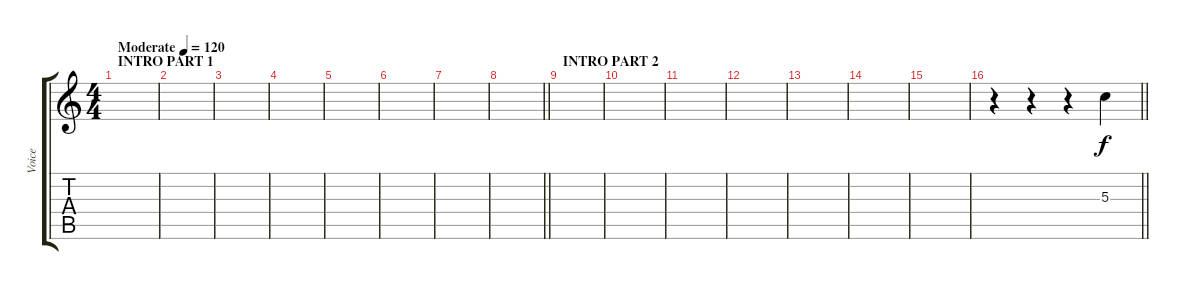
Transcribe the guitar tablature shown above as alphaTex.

\track ("Voice" "Voice") {instrument contrabass}
\staff {score tabs}
\tuning (E4 B3 G3 D3 A2 E2) {hide}
\ts (4 4)
\section ("" "INTRO PART 1")
\tempo (120 "Moderate")
\clef g2
\ks c
|
|
|
|
|
|
|
\barLineRight lightlight
|
\section ("" "INTRO PART 2")
|
|
|
|
|
|
|
\barLineRight lightlight
r.4 r.4 r.4 5.3.4
